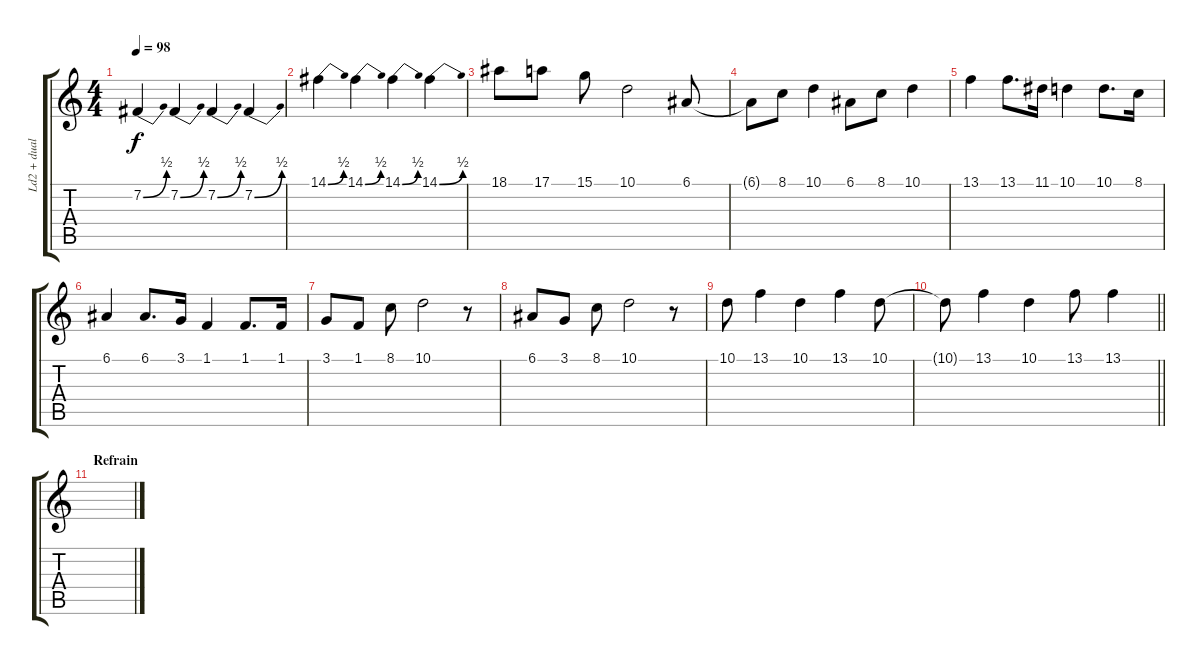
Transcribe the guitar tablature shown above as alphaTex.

\track ("Ld2 + dual" "Ld2 + dual") {instrument synthbrass1}
\staff {score tabs}
\tuning (E4 B3 G3 D3 A2 E2) {hide}
\ts (4 4)
\tempo 98
\clef g2
\ks c
7.2{be (bend 0 0 60 2)}.4{dy f} 7.2{be (bend 0 0 60 2)}.4 7.2{be (bend 0 0 60 2)}.4 7.2{be (bend 0 0 60 2)}.4 |
14.1{be (bend 0 0 60 2)}.4 14.1{be (bend 0 0 60 2)}.4 14.1{be (bend 0 0 60 2)}.4 14.1{be (bend 0 0 60 2)}.4 |
18.1.8 17.1.8 15.1.8 10.1.2 6.1.8 |
6.1{t}.8 8.1.8 10.1.4 6.1.8 8.1.8 10.1.4 |
13.1.4 13.1.8{d} 11.1.16 10.1.4 10.1.8{d} 8.1.16 |
6.1.4 6.1.8{d} 3.1.16 1.1.4 1.1.8{d} 1.1.16 |
3.1.8 1.1.8 8.1.8 10.1.2 r.8 |
6.1.8 3.1.8 8.1.8 10.1.2 r.8 |
10.1.8 13.1.4 10.1.4 13.1.4 10.1.8 |
\barLineRight lightlight
10.1{t}.8{volume 4} 13.1.4 10.1.4 13.1.8 13.1.4 |
\section ("" "Refrain")
